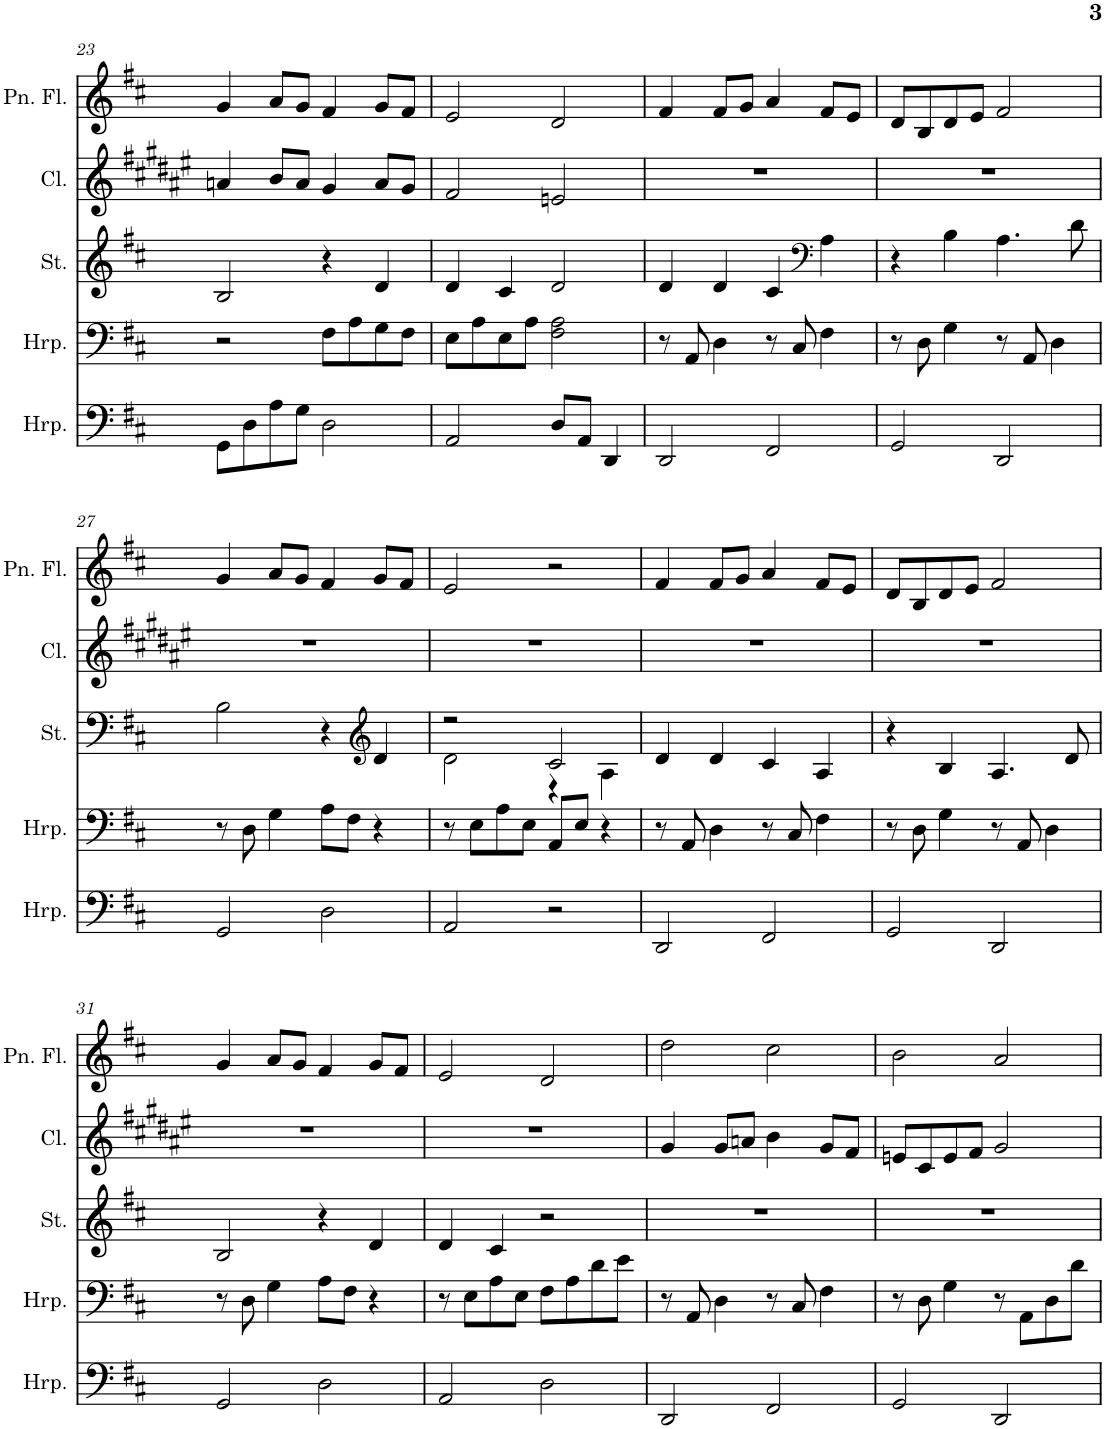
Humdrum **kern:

**kern	**kern	**kern	**kern	**kern
*part5	*part4	*part3	*part2	*part1
*staff5	*staff4	*staff3	*staff2	*staff1
*I"Harp	*I"Harp	*I"Strings	*I"Clarinet	*I"Pan Flute
*I'Hrp.	*I'Hrp.	*I'St.	*I'Cl.	*I'Pn. Fl.
!!LO:PB:g=z
*clefF4	*clefF4	*clefG2	*clefG2	*clefG2
*	*	*	*Trd1c2	*
*k[f#c#]	*k[f#c#]	*k[f#c#]	*k[f#c#g#d#a#e#]	*k[f#c#]
*M4/4	*M4/4	*M4/4	*M4/4	*M4/4
=23	=23	=23	=23	=23
8GG\L	2r	2B/	4an/	4g/
8D\	.	.	.	.
8A\	.	.	8b/L	8a/L
8G\J	.	.	8a/J	8g/J
2D\	8F#\L	4r	4g#/	4f#/
.	8A\	.	.	.
.	8G\	4d/	8a/L	8g/L
.	8F#\J	.	8g#/J	8f#/J
=24	=24	=24	=24	=24
2AA/	8E\L	4d/	2f#/	2e/
.	8A\	.	.	.
.	8E\	4c#/	.	.
.	8A\J	.	.	.
8D/L	2F#\ 2A\	2d/	2en/	2d/
8AA/J	.	.	.	.
4DD/	.	.	.	.
=25	=25	=25	=25	=25
2DD/	8r	4d/	1r	4f#/
.	8AA/	.	.	.
.	4D\	4d/	.	8f#/L
.	.	.	.	8g/J
2FF#/	8r	4c#/	.	4a/
.	8C#/	.	.	.
*	*	*clefF4	*	*
.	4F#\	4A\	.	8f#/L
.	.	.	.	8e/J
=26	=26	=26	=26	=26
2GG/	8r	4r	1r	8d/L
.	8D\	.	.	8B/
.	4G\	4B\	.	8d/
.	.	.	.	8e/J
2DD/	8r	4.A\	.	2f#/
.	8AA/	.	.	.
.	4D\	.	.	.
.	.	8d\	.	.
!!LO:LB:g=z
=27	=27	=27	=27	=27
2GG/	8r	2B\	1r	4g/
.	8D\	.	.	.
.	4G\	.	.	8a/L
.	.	.	.	8g/J
2D\	8A\L	4r	.	4f#/
.	8F#\J	.	.	.
*	*	*clefG2	*	*
.	4r	4d/	.	8g/L
.	.	.	.	8f#/J
=28	=28	=28	=28	=28
*	*	*^	*	*
2AA/	8r	2r	2d\	1r	2e/
.	8E\L	.	.	.	.
.	8A\	.	.	.	.
.	8E\J	.	.	.	.
2r	8AA/L	2c#/	4r	.	2r
.	8E/J	.	.	.	.
.	4r	.	4A\	.	.
*	*	*v	*v	*	*
=29	=29	=29	=29	=29
2DD/	8r	4d/	1r	4f#/
.	8AA/	.	.	.
.	4D\	4d/	.	8f#/L
.	.	.	.	8g/J
2FF#/	8r	4c#/	.	4a/
.	8C#/	.	.	.
.	4F#\	4A/	.	8f#/L
.	.	.	.	8e/J
=30	=30	=30	=30	=30
2GG/	8r	4r	1r	8d/L
.	8D\	.	.	8B/
.	4G\	4B/	.	8d/
.	.	.	.	8e/J
2DD/	8r	4.A/	.	2f#/
.	8AA/	.	.	.
.	4D\	.	.	.
.	.	8d/	.	.
!!LO:LB:g=z
=31	=31	=31	=31	=31
2GG/	8r	2B/	1r	4g/
.	8D\	.	.	.
.	4G\	.	.	8a/L
.	.	.	.	8g/J
2D\	8A\L	4r	.	4f#/
.	8F#\J	.	.	.
.	4r	4d/	.	8g/L
.	.	.	.	8f#/J
=32	=32	=32	=32	=32
2AA/	8r	4d/	1r	2e/
.	8E\L	.	.	.
.	8A\	4c#/	.	.
.	8E\J	.	.	.
2D\	8F#\L	2r	.	2d/
.	8A\	.	.	.
.	8d\	.	.	.
.	8e\J	.	.	.
=33	=33	=33	=33	=33
2DD/	8r	1r	4g#/	2dd\
.	8AA/	.	.	.
.	4D\	.	8g#/L	.
.	.	.	8an/J	.
2FF#/	8r	.	4b\	2cc#\
.	8C#/	.	.	.
.	4F#\	.	8g#/L	.
.	.	.	8f#/J	.
=34	=34	=34	=34	=34
2GG/	8r	1r	8en/L	2b\
.	8D\	.	8c#/	.
.	4G\	.	8e/	.
.	.	.	8f#/J	.
2DD/	8r	.	2g#/	2a/
.	8AA\L	.	.	.
.	8D\	.	.	.
.	8d\J	.	.	.
=	=	=	=	=
*-	*-	*-	*-	*-
